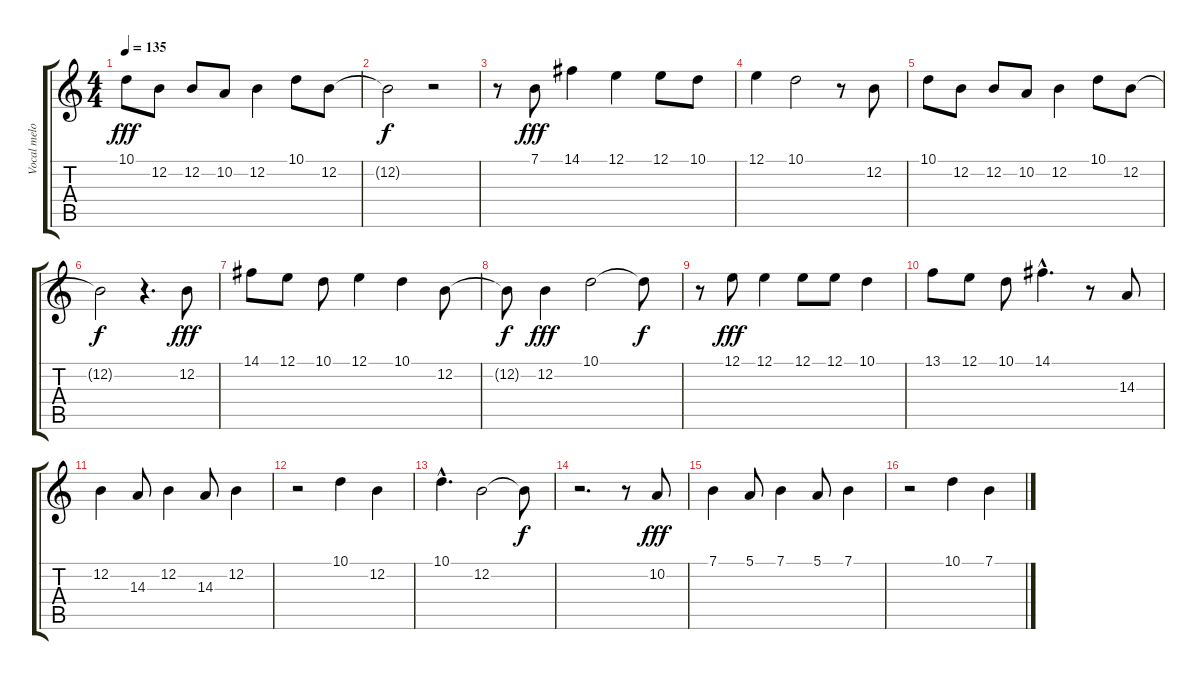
\track ("Vocal melody" "Vocal melo") {instrument fx8scifi}
\staff {score tabs}
\tuning (E4 B3 G3 D3 A2 E2) {hide}
\ts (4 4)
\tempo 135
\clef g2
\ks c
10.1.8{dy fff} 12.2.8 12.2.8 10.2.8 12.2.4 10.1.8 12.2.8 |
12.2{t}.2{dy f} r.2 |
r.8 7.1.8{dy fff} 14.1.4 12.1.4 12.1.8 10.1.8 |
12.1.4 10.1.2 r.8 12.2.8 |
10.1.8 12.2.8 12.2.8 10.2.8 12.2.4 10.1.8 12.2.8 |
12.2{t}.2{dy f} r.4{d} 12.2.8{dy fff} |
14.1.8 12.1.8 10.1.8 12.1.4 10.1.4 12.2.8 |
12.2{t}.8{dy f} 12.2.4{dy fff} 10.1.2 10.1{t}.8{dy f} |
r.8 12.1.8{dy fff} 12.1.4 12.1.8 12.1.8 10.1.4 |
13.1.8 12.1.8 10.1.8 14.1{hac}.4{d} r.8 14.3.8 |
12.2.4 14.3.8 12.2.4 14.3.8 12.2.4 |
r.2 10.1.4 12.2.4 |
10.1{hac}.4{d} 12.2.2 12.2{t}.8{dy f} |
r.2{d} r.8 10.2.8{dy fff} |
7.1.4 5.1.8 7.1.4 5.1.8 7.1.4 |
r.2 10.1.4 7.1.4
